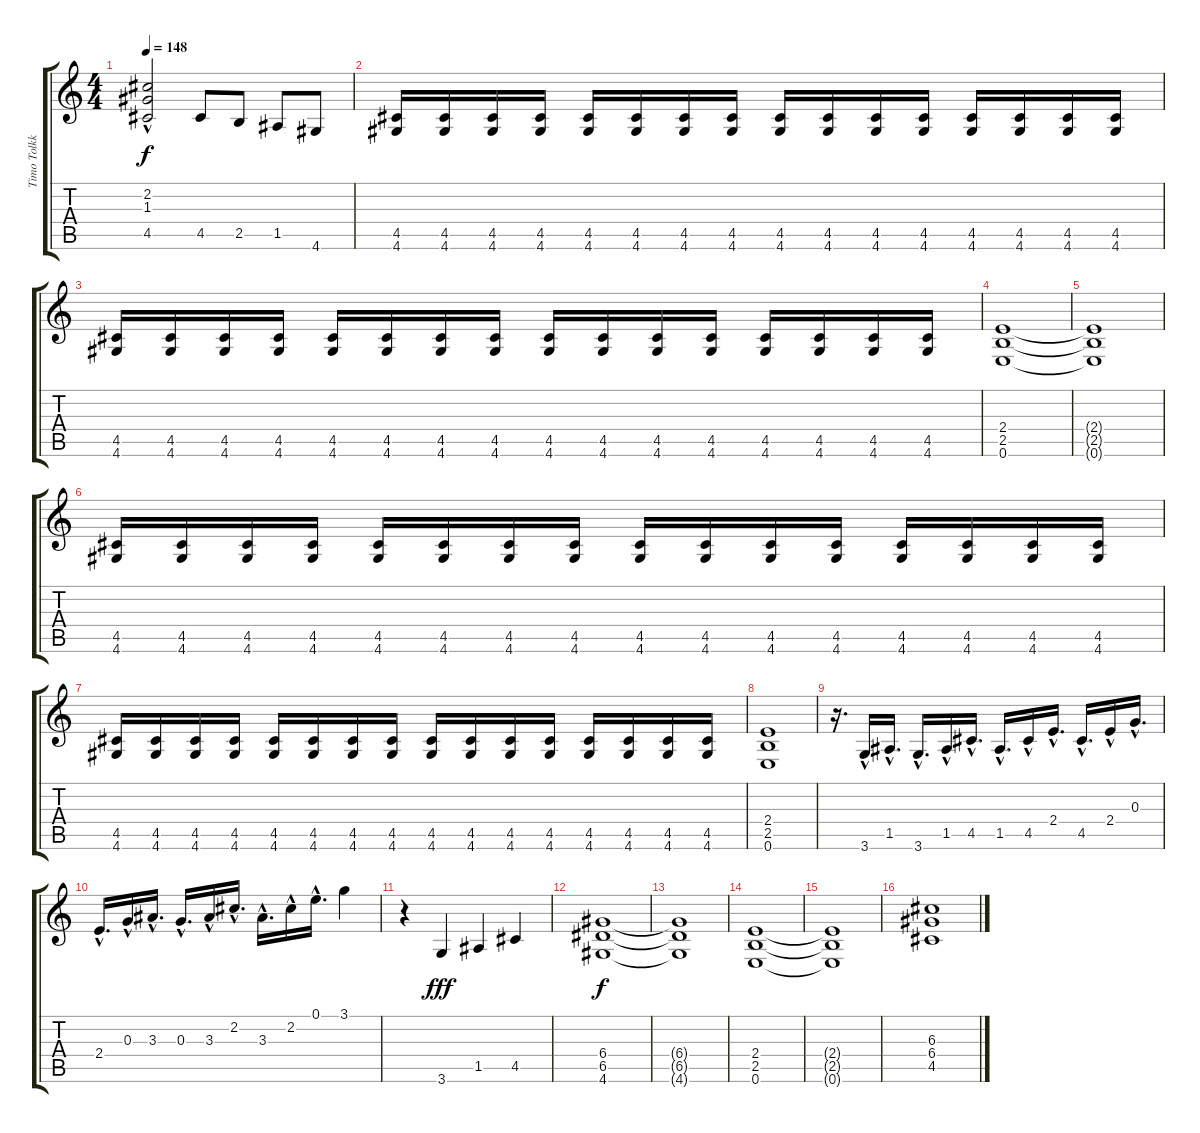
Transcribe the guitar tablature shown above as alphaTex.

\track ("Timo Tolkki" "Timo Tolkk") {instrument distortionguitar}
\staff {score tabs}
\tuning (E4 B3 G3 D3 A2 E2) {hide}
\ts (4 4)
\tempo 148
\clef g2
\ks c
(2.2{hac} 1.3{hac} 4.5).2{dy f} 4.5.8 2.5.8 1.5.8 4.6.8 |
(4.5 4.6).16 (4.5 4.6).16 (4.5 4.6).16 (4.5 4.6).16 (4.5 4.6).16 (4.5 4.6).16 (4.5 4.6).16 (4.5 4.6).16 (4.5 4.6).16 (4.5 4.6).16 (4.5 4.6).16 (4.5 4.6).16 (4.5 4.6).16 (4.5 4.6).16 (4.5 4.6).16 (4.5 4.6).16 |
(4.5 4.6).16 (4.5 4.6).16 (4.5 4.6).16 (4.5 4.6).16 (4.5 4.6).16 (4.5 4.6).16 (4.5 4.6).16 (4.5 4.6).16 (4.5 4.6).16 (4.5 4.6).16 (4.5 4.6).16 (4.5 4.6).16 (4.5 4.6).16 (4.5 4.6).16 (4.5 4.6).16 (4.5 4.6).16 |
(2.4 2.5 0.6).1 |
(2.4{t} 2.5{t} 0.6{t}).1 |
(4.5 4.6).16 (4.5 4.6).16 (4.5 4.6).16 (4.5 4.6).16 (4.5 4.6).16 (4.5 4.6).16 (4.5 4.6).16 (4.5 4.6).16 (4.5 4.6).16 (4.5 4.6).16 (4.5 4.6).16 (4.5 4.6).16 (4.5 4.6).16 (4.5 4.6).16 (4.5 4.6).16 (4.5 4.6).16 |
(4.5 4.6).16 (4.5 4.6).16 (4.5 4.6).16 (4.5 4.6).16 (4.5 4.6).16 (4.5 4.6).16 (4.5 4.6).16 (4.5 4.6).16 (4.5 4.6).16 (4.5 4.6).16 (4.5 4.6).16 (4.5 4.6).16 (4.5 4.6).16 (4.5 4.6).16 (4.5 4.6).16 (4.5 4.6).16 |
(2.4 2.5 0.6).1 |
r.16{d} 3.6{hac}.16 1.5{hac}.16{d} 3.6{hac}.16{d} 1.5{hac}.16 4.5{hac}.16{d} 1.5{hac}.16{d} 4.5{hac}.16 2.4{hac}.16{d} 4.5{hac}.16{d} 2.4{hac}.16 0.3{hac}.16{d} |
2.4{hac}.16{d} 0.3{hac}.16 3.3{hac}.16{d} 0.3{hac}.16{d} 3.3{hac}.16 2.2{hac}.16{d} 3.3{hac}.16{d} 2.2{hac}.16 0.1{hac}.16{d} 3.1.4 |
r.4 3.6.4{dy fff} 1.5.4 4.5.4 |
(6.4 6.5 4.6).1{dy f} |
(6.4{t} 6.5{t} 4.6{t}).1 |
(2.4 2.5 0.6).1 |
(2.4{t} 2.5{t} 0.6{t}).1 |
(6.3 6.4 4.5).1
